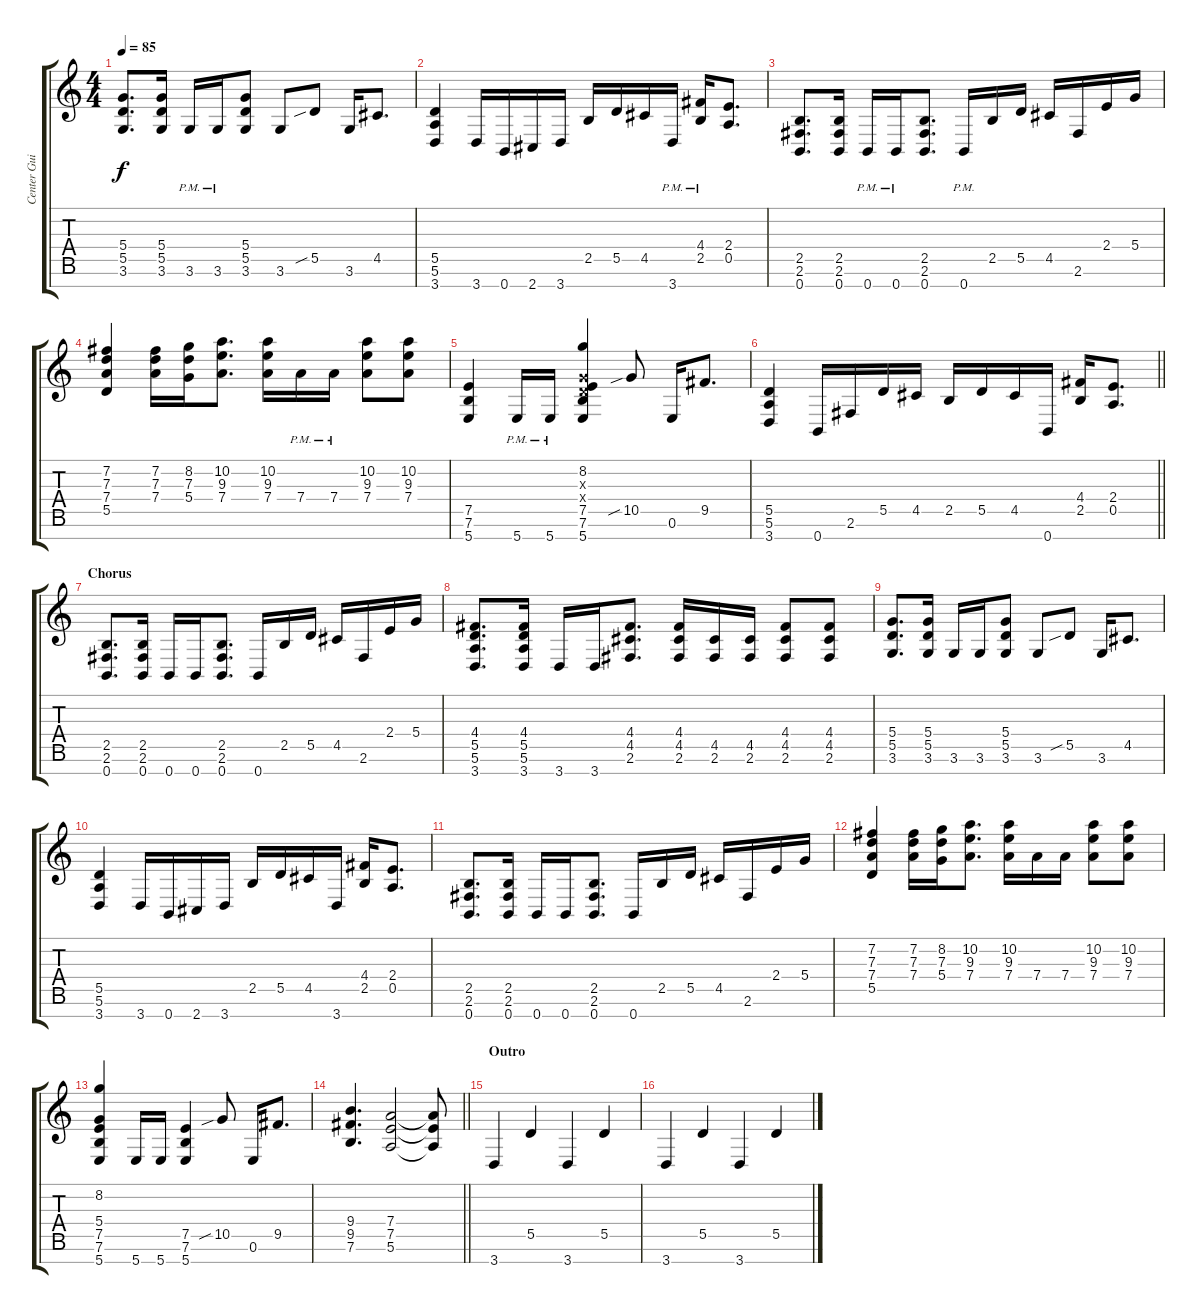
\track ("Center Guitar" "Center Gui") {instrument distortionguitar}
\staff {score tabs}
\tuning (E4 B3 G3 D3 A2 E2 B1) {hide}
\ts (4 4)
\tempo 85
\clef g2
\ks c
(5.4 5.5 3.6).8{d dy f} (5.4 5.5 3.6).16 3.6{pm}.16 3.6{pm}.16 (5.4 5.5 3.6).8 3.6.8 5.5{sib}.8 3.6.16 4.5.8{d} |
(5.5 5.6 3.7).4 3.7.16 0.7.16 2.7.16 3.7.16 2.5.16 5.5.16 4.5.16 3.7{pm}.16 (4.4{pm} 2.5{pm}).16 (2.4 0.5).8{d} |
(2.5 2.6 0.7).8{d} (2.5 2.6 0.7).16 0.7{pm}.16 0.7{pm}.16 (2.5 2.6 0.7).8{d} 0.7{pm}.16 2.5.16 5.5.16 4.5.16 2.6.16 2.4.16 5.4.16 |
(7.2 7.3 7.4 5.5).4 (7.2 7.3 7.4).16 (8.2 7.3 5.4).16 (10.2 9.3 7.4).8{d} (10.2 9.3 7.4).16 7.4{pm}.16 7.4{pm}.16 (10.2 9.3 7.4).8 (10.2 9.3 7.4).8 |
(7.5 7.6 5.7).4 5.7{pm}.16 5.7{pm}.16 (8.2 0.3{x} 0.4{x} 7.5 7.6 5.7).4 10.5{sib}.8 0.6.16 9.5.8{d} |
\barLineRight lightlight
(5.5 5.6 3.7).4 0.7.16 2.6.16 5.5.16 4.5.16 2.5.16 5.5.16 4.5.16 0.7.16 (4.4 2.5).16 (2.4 0.5).8{d} |
\section ("" "Chorus")
(2.5 2.6 0.7).8{d} (2.5 2.6 0.7).16 0.7.16 0.7.16 (2.5 2.6 0.7).8{d} 0.7.16 2.5.16 5.5.16 4.5.16 2.6.16 2.4.16 5.4.16 |
(4.4 5.5 5.6 3.7).8{d} (4.4 5.5 5.6 3.7).16 3.7.16 3.7.16 (4.4 4.5 2.6).8{d} (4.4 4.5 2.6).16 (4.5 2.6).16 (4.5 2.6).16 (4.4 4.5 2.6).8 (4.4 4.5 2.6).8 |
(5.4 5.5 3.6).8{d} (5.4 5.5 3.6).16 3.6.16 3.6.16 (5.4 5.5 3.6).8 3.6.8 5.5{sib}.8 3.6.16 4.5.8{d} |
(5.5 5.6 3.7).4 3.7.16 0.7.16 2.7.16 3.7.16 2.5.16 5.5.16 4.5.16 3.7.16 (4.4 2.5).16 (2.4 0.5).8{d} |
(2.5 2.6 0.7).8{d} (2.5 2.6 0.7).16 0.7.16 0.7.16 (2.5 2.6 0.7).8{d} 0.7.16 2.5.16 5.5.16 4.5.16 2.6.16 2.4.16 5.4.16 |
(7.2 7.3 7.4 5.5).4 (7.2 7.3 7.4).16 (8.2 7.3 5.4).16 (10.2 9.3 7.4).8{d} (10.2 9.3 7.4).16 7.4.16 7.4.16 (10.2 9.3 7.4).8 (10.2 9.3 7.4).8 |
(8.2 5.4 7.5 7.6 5.7).4 5.7.16 5.7.16 (7.5 7.6 5.7).4 10.5{sib}.8 0.6.16 9.5.8{d} |
\barLineRight lightlight
(9.4 9.5 7.6).4{d} (7.4 7.5 5.6).2 (7.4{t} 7.5{t} 5.6{t}).8 |
\section ("" "Outro")
3.7.4 5.5.4 3.7.4 5.5.4 |
3.7.4 5.5.4 3.7.4 5.5.4
